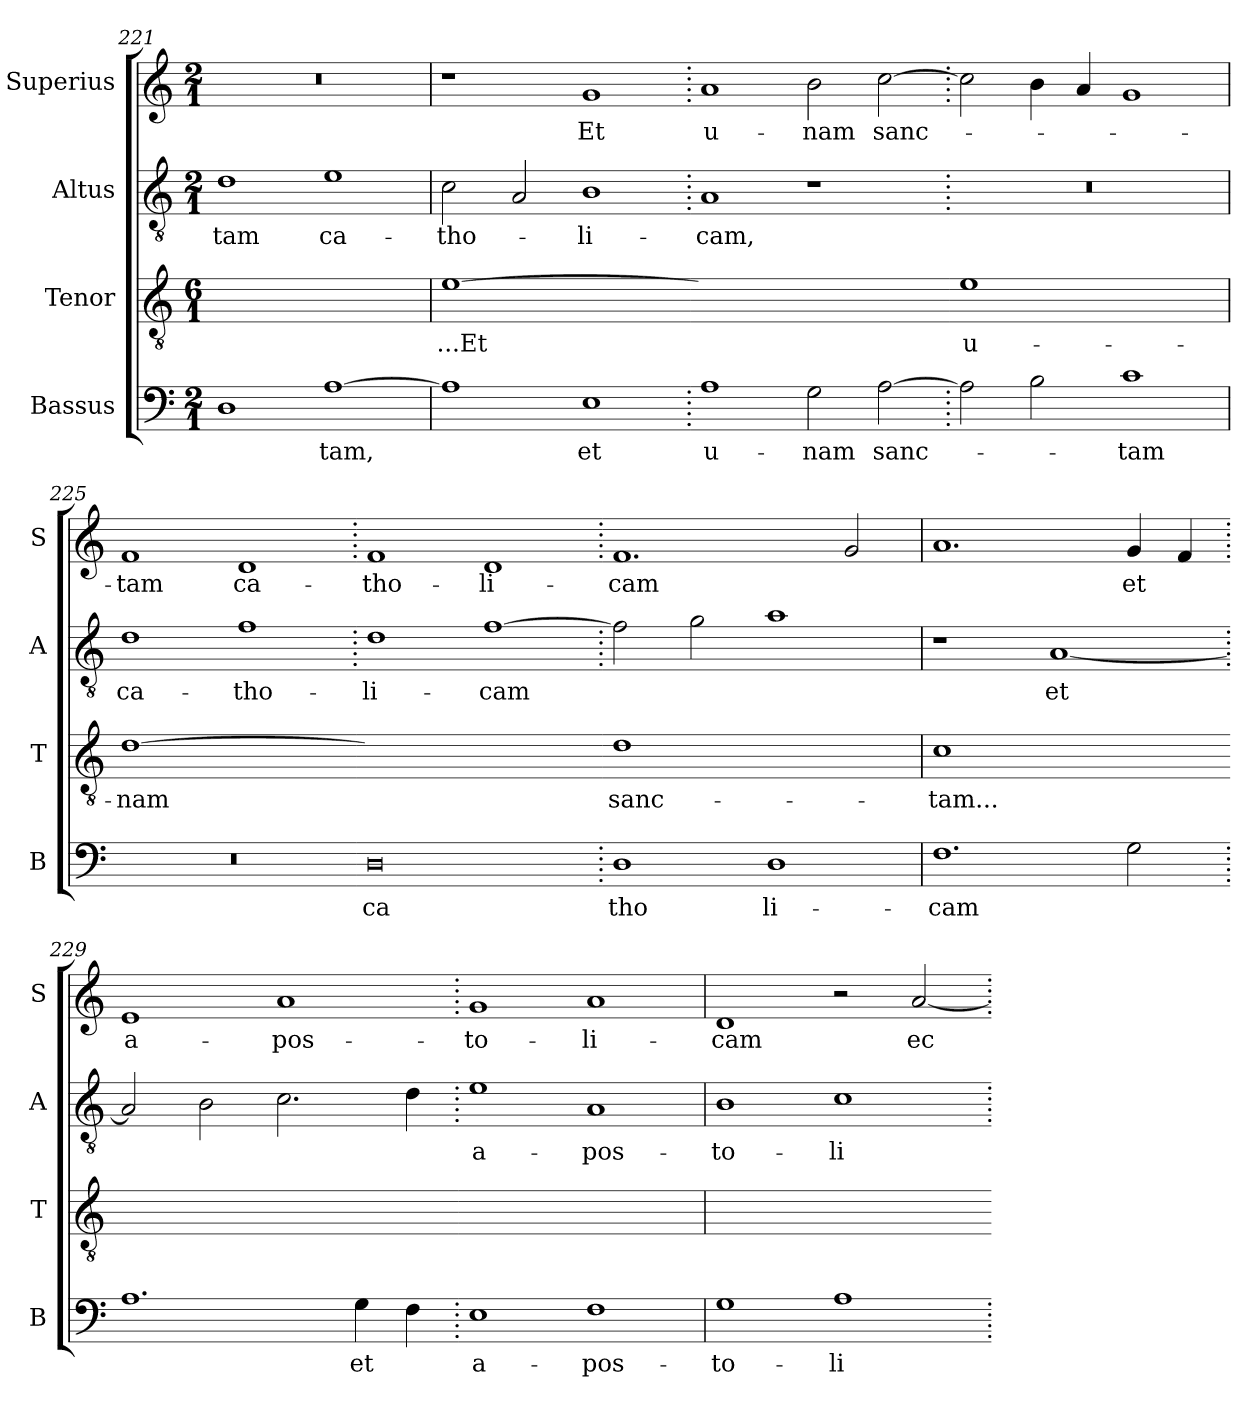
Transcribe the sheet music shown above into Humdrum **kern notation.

**kern	**text	**kern	**text	**kern	**text	**kern	**text
*part4	*part4	*part3	*part3	*part2	*part2	*part1	*part1
*staff4	*staff4	*staff3	*staff3	*staff2	*staff2	*staff1	*staff1
*I"Bassus	*	*I"Tenor	*	*I"Altus	*	*I"Superius	*
*I'B	*	*I'T	*	*I'A	*	*I'S	*
*clefF4	*	*clefGv2	*	*clefGv2	*	*clefG2	*
*k[]	*	*k[]	*	*k[]	*	*k[]	*
*M2/1	*	*M6/1	*	*M2/1	*	*M2/1	*
=221	=221	=221	=221	=221	=221	=221	=221
!	!	!LO:N:vis=1	!	!	!	!	!
1D	.	0ryy	.	1d	-tam	0r	.
[1A	-tam,	.	.	1e	ca-	.	.
=222	=222	=222	=222	=222	=222	=222	=222
!	!	!LO:N:vis=1	!	!	!	!	!
1A]	.	[0e	...Et	2c\	-tho-	1r	.
.	.	.	.	2A/	.	.	.
1E	et	.	.	1B	-li-	1g	Et
=223.	=223.	=223-	=223.	=223.	=223.	=223.	=223.
!	!	!LO:N:vis=1	!	!	!	!	!
1A	u-	0eyy]	.	1A	-cam,	1a	u-
2G\	-nam	.	.	1r	.	2b\	-nam
[2A\	sanc-	.	.	.	.	[2cc\	sanc-
=224.	=224.	=224-	=224.	=224.	=224.	=224.	=224.
!	!	!LO:N:vis=1	!	!	!	!	!
2A\]	.	0e	u-	0r	.	2cc\]	.
2B\	.	.	.	.	.	4b\	.
.	.	.	.	.	.	4a/	.
1c	-tam	.	.	.	.	1g	.
=225	=225	=225	=225	=225	=225	=225	=225
!	!	!LO:N:vis=1	!	!	!	!	!
0r	.	[0d	-nam	1d	ca-	1f	-tam
.	.	.	.	1f	-tho-	1d	ca-
=226.	=226.	=226-	=226.	=226.	=226.	=226.	=226.
!	!	!LO:N:vis=1	!	!	!	!	!
0D	ca	0dyy]	.	1d	-li-	1f	-tho-
.	.	.	.	[1f	-cam	1d	-li-
=227.	=227.	=227-	=227.	=227.	=227.	=227.	=227.
!	!	!LO:N:vis=1	!	!	!	!	!
1D	-tho	0d	sanc-	2f\]	.	1.f	-cam
.	.	.	.	2g\	.	.	.
1D	-li-	.	.	1a	.	.	.
.	.	.	.	.	.	2g/	.
=228	=228	=228	=228	=228	=228	=228	=228
!	!	!LO:N:vis=1	!	!	!	!	!
1.F	-cam	[y0c	-tam...	1r	.	1.a	.
.	.	.	.	[1A	et	.	.
2G\	.	.	.	.	.	4g/	et
.	.	.	.	.	.	4f/	.
=229.	=229.	=229-	=229.	=229.	=229.	=229.	=229.
!	!	!LO:N:vis=1	!	!	!	!	!
1.A	.	0cyy_	.	2A/]	.	1e	a-
.	.	.	.	2B\	.	.	.
.	.	.	.	2.c\	.	1a	-pos-
4G\	-et	.	.	.	.	.	.
4F\	.	.	.	4d\	.	.	.
=230.	=230.	=230-	=230.	=230.	=230.	=230.	=230.
!	!	!LO:N:vis=1	!	!	!	!	!
1E	a-	0cyy]	.	1e	a-	1g	-to-
1F	-pos-	.	.	1A	-pos-	1a	-li-
=231	=231	=231	=231	=231	=231	=231	=231
!	!	!LO:N:vis=1	!	!	!	!	!
1G	-to-	0r	.	1B	-to-	1d	-cam
1A	-li-	.	.	1c	-li-	2r	.
.	.	.	.	.	.	[2a/	ec-
=.	=.	=-	=.	=.	=.	=.	=.
*-	*-	*-	*-	*-	*-	*-	*-
